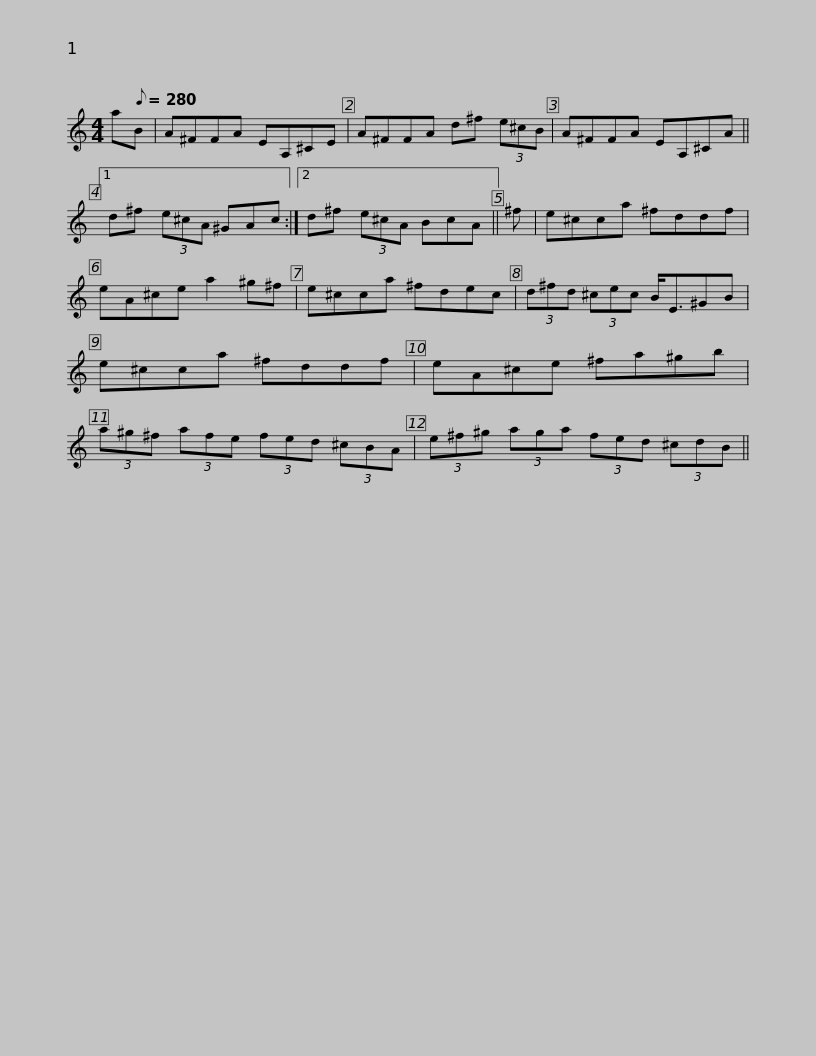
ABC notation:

X:1
L:1/8
M:4/4
I:linebreak $
K:C
V:1 treble
V:1
 a[Q:1/8=280]B | A^FFA EA,^CE | A^FFA d^f (3e^cB | A^FFA EA,^CA ||1 d^f (3e^cA ^GAc :|2 %5
 d^f (3e^cA BcA ||$ ^f | e^cca ^fddf | eA^ce a2 ^g^f | e^cca ^fdec | %10
 (3d^fd (3^cec B<E^GB | e^cca ^fddf |$ eA^ce ^fa^gb | (3a^g^f (3afe (3fed (3^cBA | (3e^f^g (3aga (3fed (3^cdB || %15
